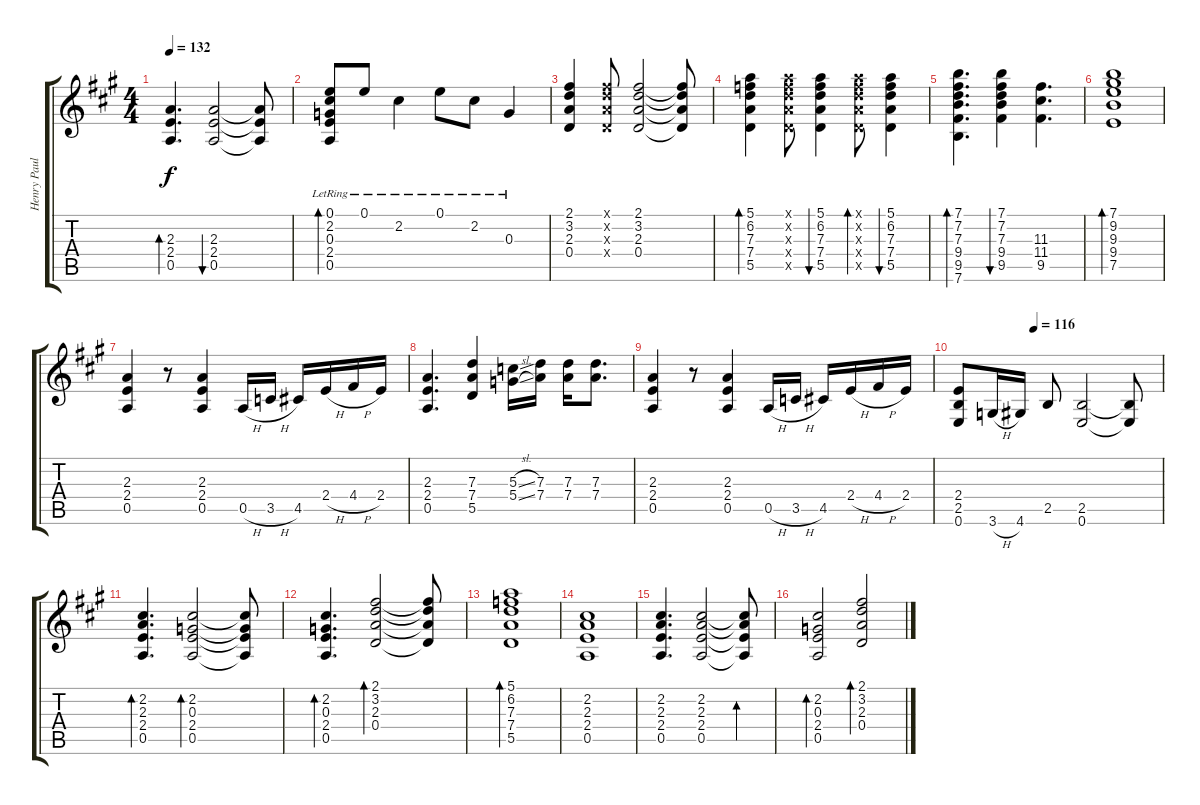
\track ("Henry Paul Guitar" "Henry Paul") {instrument electricguitarclean}
\staff {score tabs}
\tuning (E4 B3 G3 D3 A2 E2) {hide}
\ts (4 4)
\tempo 132
\clef g2
\ks a
(2.3 2.4 0.5).4{d bd 60 dy f} (2.3 2.4 0.5).2{bu 60} (2.3{t} 2.4{t} 0.5{t}).8 |
(0.1{lr} 2.2{lr} 0.3{lr} 2.4{lr} 0.5{lr}).8{bd 240} 0.1{lr}.8 2.2{lr}.4 0.1{lr}.8 2.2{lr}.8 0.3{lr}.4 |
(2.1 3.2 2.3 0.4).4 (2.1{x} 3.2{x} 2.3{x} 0.4{x}).8 (2.1 3.2 2.3 0.4).2 (2.1{t} 3.2{t} 2.3{t} 0.4{t}).8 |
(5.1 6.2 7.3 7.4 5.5).4{bd 240} (5.1{x} 6.2{x} 7.3{x} 7.4{x} 5.5{x}).8 (5.1 6.2 7.3 7.4 5.5).4{bu 60} (5.1{x} 6.2{x} 7.3{x} 7.4{x} 5.5{x}).8{bd 60} (5.1 6.2 7.3 7.4 5.5).4{bu 60} |
(7.1 7.2 7.3 9.4 9.5 7.6).4{d bd 240} (7.1 7.2 7.3 9.4 9.5).4{bu 60} (11.3 11.4 9.5).4{d} |
(7.1 9.2 9.3 9.4 7.5).1{bd 240 volume 11 instrument electricguitarclean} |
(2.3 2.4 0.5).4 r.8 (2.3 2.4 0.5).4 0.5{h}.16 3.5{h}.16 4.5.16 2.4{h}.16 4.4{h}.16 2.4.16 |
(2.3 2.4 0.5).4{d} (7.3 7.4 5.5).4 (5.3{sl} 5.4{sl}).16 (7.3 7.4).16 (7.3 7.4).16 (7.3 7.4).8{d} |
(2.3 2.4 0.5).4 r.8 (2.3 2.4 0.5).4 0.5{h}.16 3.5{h}.16 4.5.16 2.4{h}.16 4.4{h}.16 2.4.16 |
\tempo (116 0.375)
(2.4 2.5 0.6).8 3.6{h}.16 4.6.16 2.5.8 (2.5 0.6).2 (2.5{t} 0.6{t}).8 |
(2.2 2.3 2.4 0.5).4{d bd 240} (2.2 0.3 2.4 0.5).2{bd 240} (2.2{t} 0.3{t} 2.4{t} 0.5{t}).8 |
(2.2 0.3 2.4 0.5).4{d bd 240} (2.1 3.2 2.3 0.4).2{bd 240} (2.1{t} 3.2{t} 2.3{t} 0.4{t}).8 |
(5.1 6.2 7.3 7.4 5.5).1{bd 240} |
(2.2 2.3 2.4 0.5).1 |
(2.2 2.3 2.4 0.5).4{d} (2.2 2.3 2.4 0.5).2 (2.2{t} 2.3{t} 2.4{t} 0.5{t}).8{bd 240} |
(2.2 0.3 2.4 0.5).2{bd 240} (2.1 3.2 2.3 0.4).2{bd 240}
